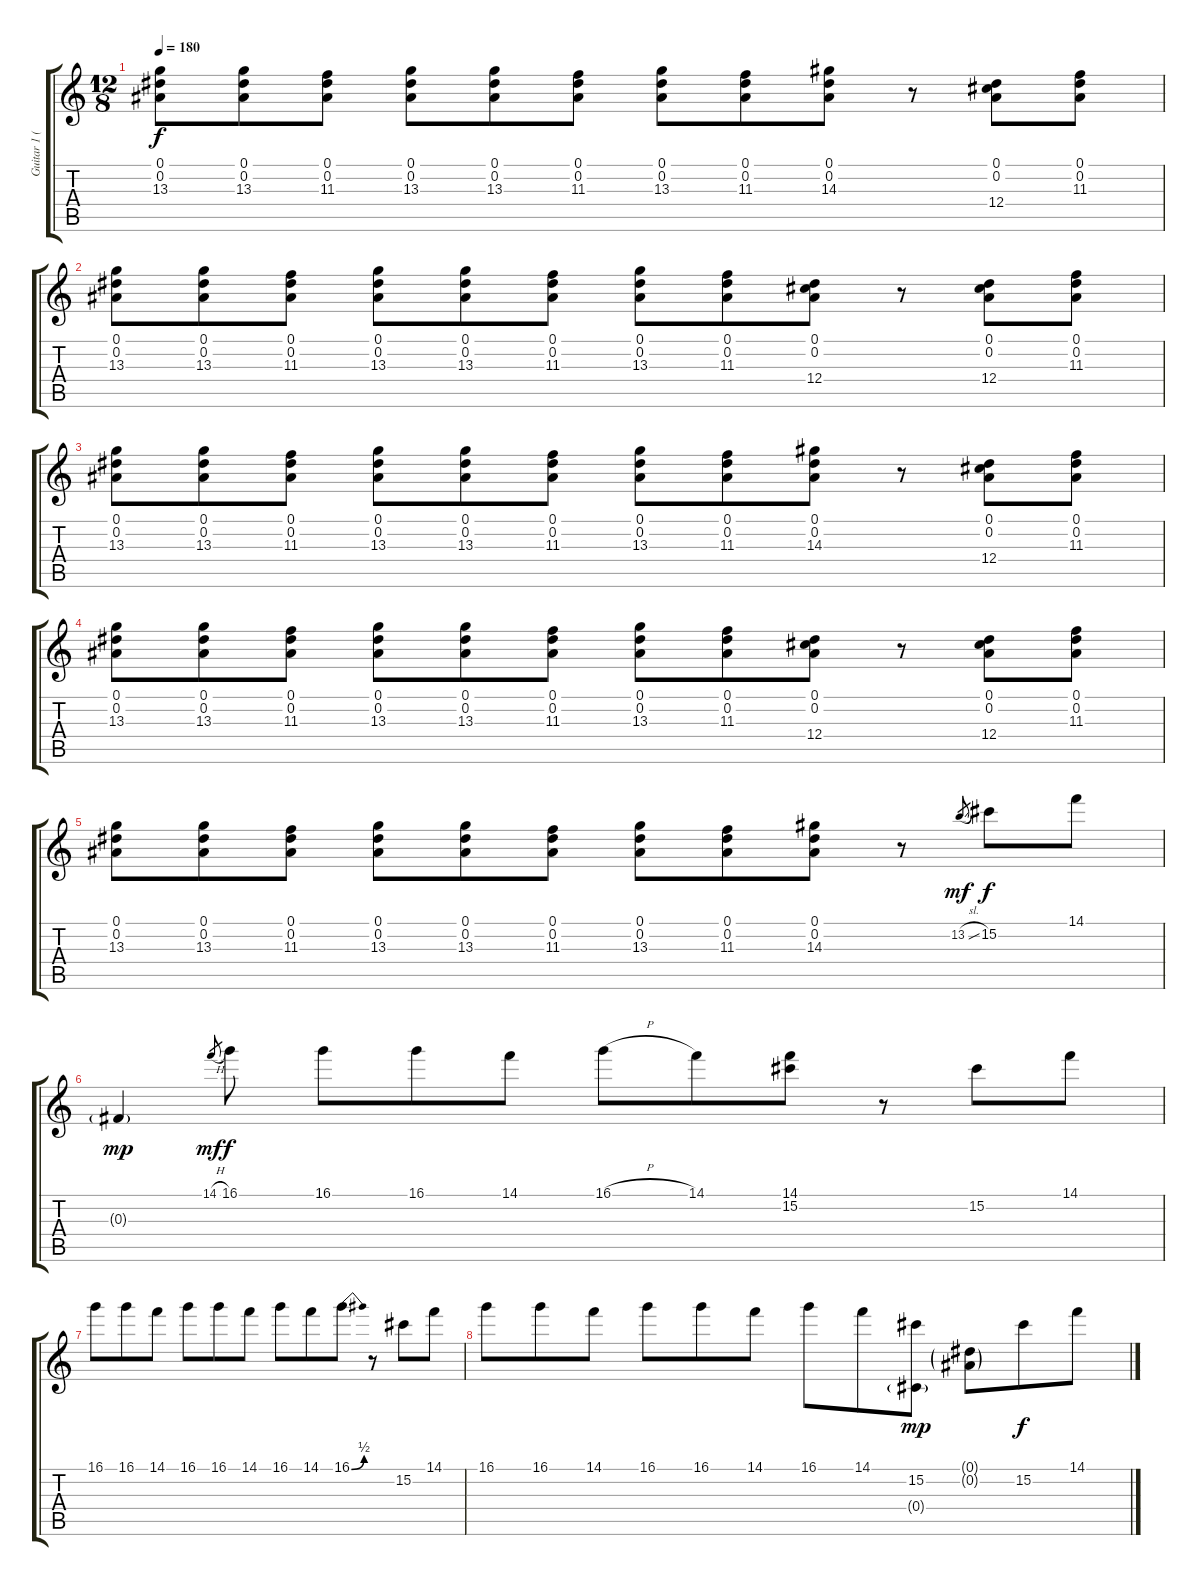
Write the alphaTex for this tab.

\track ("Guitar 1 (Jimi Hendrix)" "Guitar 1 (") {instrument overdrivenguitar}
\staff {score tabs}
\tuning (Eb4 Bb3 Gb3 Db3 Ab2 Eb2) {hide}
\ts (12 8)
\tempo 180
\clef g2
\ks c
(0.1 0.2 13.3).8{dy f} (0.1 0.2 13.3).8 (0.1 0.2 11.3).8 (0.1 0.2 13.3).8 (0.1 0.2 13.3).8 (0.1 0.2 11.3).8 (0.1 0.2 13.3).8 (0.1 0.2 11.3).8 (0.1 0.2 14.3).8 r.8 (0.1 0.2 12.4).8 (0.1 0.2 11.3).8 |
(0.1 0.2 13.3).8 (0.1 0.2 13.3).8 (0.1 0.2 11.3).8 (0.1 0.2 13.3).8 (0.1 0.2 13.3).8 (0.1 0.2 11.3).8 (0.1 0.2 13.3).8 (0.1 0.2 11.3).8 (0.1 0.2 12.4).8 r.8 (0.1 0.2 12.4).8 (0.1 0.2 11.3).8 |
(0.1 0.2 13.3).8 (0.1 0.2 13.3).8 (0.1 0.2 11.3).8 (0.1 0.2 13.3).8 (0.1 0.2 13.3).8 (0.1 0.2 11.3).8 (0.1 0.2 13.3).8 (0.1 0.2 11.3).8 (0.1 0.2 14.3).8 r.8 (0.1 0.2 12.4).8 (0.1 0.2 11.3).8 |
(0.1 0.2 13.3).8 (0.1 0.2 13.3).8 (0.1 0.2 11.3).8 (0.1 0.2 13.3).8 (0.1 0.2 13.3).8 (0.1 0.2 11.3).8 (0.1 0.2 13.3).8 (0.1 0.2 11.3).8 (0.1 0.2 12.4).8 r.8 (0.1 0.2 12.4).8 (0.1 0.2 11.3).8 |
(0.1 0.2 13.3).8 (0.1 0.2 13.3).8 (0.1 0.2 11.3).8 (0.1 0.2 13.3).8 (0.1 0.2 13.3).8 (0.1 0.2 11.3).8 (0.1 0.2 13.3).8 (0.1 0.2 11.3).8 (0.1 0.2 14.3).8 r.8 13.2{sl}.8{gr dy mf} 15.2.8{dy f} 14.1.8 |
0.3{g}.4{dy mp} 14.1{h}.8{gr dy mf} 16.1.8{dy f} 16.1.8 16.1.8 14.1.8 16.1{h}.8 14.1.8 (14.1 15.2).8 r.8 15.2.8 14.1.8 |
16.1.8 16.1.8 14.1.8 16.1.8 16.1.8 14.1.8 16.1.8 14.1.8 16.1{be (bend 0 0 60 2)}.8 r.8 15.2.8 14.1.8 |
16.1.8 16.1.8 14.1.8 16.1.8 16.1.8 14.1.8 16.1.8 14.1.8 (15.2 0.4{g}).8{dy mp} (0.1{g} 0.2{g}).8 15.2.8{dy f} 14.1.8
